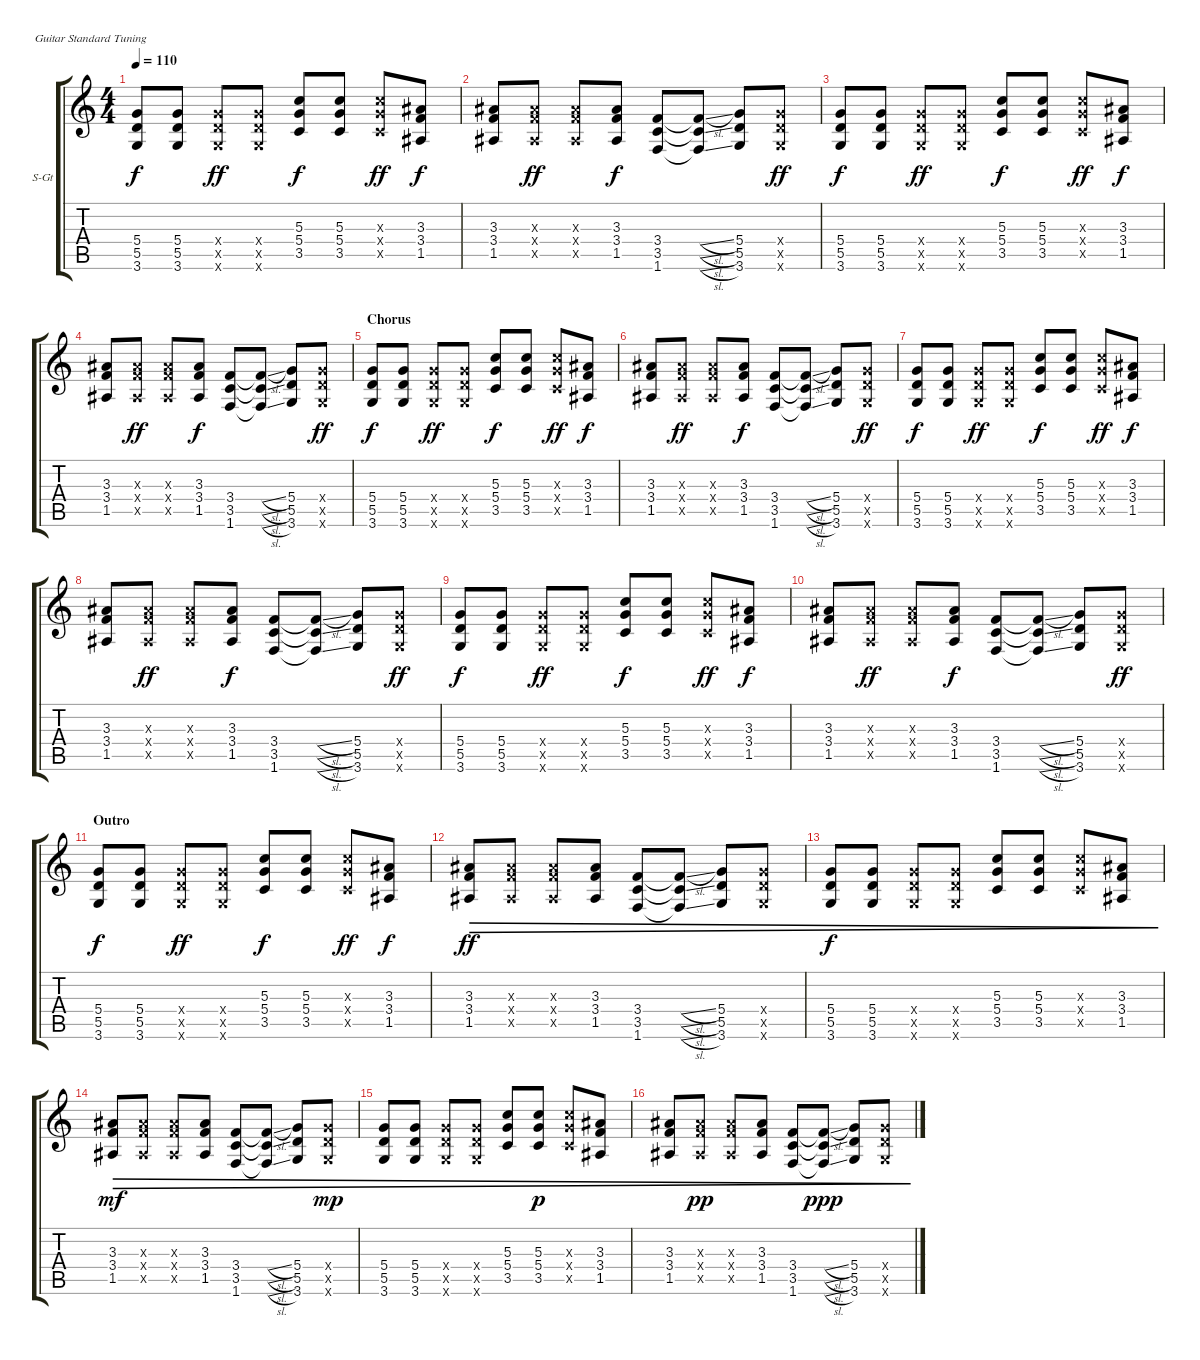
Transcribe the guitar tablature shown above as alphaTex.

\defaultSystemsLayout 4
\bracketExtendMode groupsimilarinstruments
\firstSystemTrackNameOrientation horizontal
\otherSystemsTrackNameOrientation horizontal
\track ("Steel Guitar" "S-Gt") {instrument acousticguitarsteel}
\staff {score tabs}
\tuning (E4 B3 G3 D3 A2 E2)
\ts (4 4)
\tempo 110
\clef g2
\ks c
(3.6 5.5 5.4).8{dy f} (3.6 5.5 5.4).8 (3.6{x} 5.5{x} 5.4{x}).8{dy ff} (3.6{x} 5.5{x} 5.4{x}).8 (3.5 5.4 5.3).8{dy f} (3.5 5.4 5.3).8 (3.5{x} 5.4{x} 5.3{x}).8{dy ff} (1.5 3.4 3.3).8{dy f} |
(1.5 3.4 3.3).8 (1.5{x} 3.4{x} 3.3{x}).8{dy ff} (1.5{x} 3.4{x} 3.3{x}).8 (1.5 3.4 3.3).8{dy f} (1.6 3.5 3.4).8 (1.6{sl t} 3.5{sl t} 3.4{sl t}).8 (3.6 5.5 5.4).8 (3.6{x} 5.4{x} 5.5{x}).8{dy ff} |
(3.6 5.5 5.4).8{dy f} (3.6 5.5 5.4).8 (3.6{x} 5.5{x} 5.4{x}).8{dy ff} (3.6{x} 5.5{x} 5.4{x}).8 (3.5 5.4 5.3).8{dy f} (3.5 5.4 5.3).8 (3.5{x} 5.4{x} 5.3{x}).8{dy ff} (1.5 3.4 3.3).8{dy f} |
(1.5 3.4 3.3).8 (1.5{x} 3.4{x} 3.3{x}).8{dy ff} (1.5{x} 3.4{x} 3.3{x}).8 (1.5 3.4 3.3).8{dy f} (1.6 3.5 3.4).8 (1.6{sl t} 3.5{sl t} 3.4{sl t}).8 (3.6 5.5 5.4).8 (3.6{x} 5.4{x} 5.5{x}).8{dy ff} |
\section ("" "Chorus")
(3.6 5.5 5.4).8{dy f} (3.6 5.5 5.4).8 (3.6{x} 5.5{x} 5.4{x}).8{dy ff} (3.6{x} 5.5{x} 5.4{x}).8 (3.5 5.4 5.3).8{dy f} (3.5 5.4 5.3).8 (3.5{x} 5.4{x} 5.3{x}).8{dy ff} (1.5 3.4 3.3).8{dy f} |
(1.5 3.4 3.3).8 (1.5{x} 3.4{x} 3.3{x}).8{dy ff} (1.5{x} 3.4{x} 3.3{x}).8 (1.5 3.4 3.3).8{dy f} (1.6 3.5 3.4).8 (1.6{sl t} 3.5{sl t} 3.4{sl t}).8 (3.6 5.5 5.4).8 (3.6{x} 5.4{x} 5.5{x}).8{dy ff} |
(3.6 5.5 5.4).8{dy f} (3.6 5.5 5.4).8 (3.6{x} 5.5{x} 5.4{x}).8{dy ff} (3.6{x} 5.5{x} 5.4{x}).8 (3.5 5.4 5.3).8{dy f} (3.5 5.4 5.3).8 (3.5{x} 5.4{x} 5.3{x}).8{dy ff} (1.5 3.4 3.3).8{dy f} |
(1.5 3.4 3.3).8 (1.5{x} 3.4{x} 3.3{x}).8{dy ff} (1.5{x} 3.4{x} 3.3{x}).8 (1.5 3.4 3.3).8{dy f} (1.6 3.5 3.4).8 (1.6{sl t} 3.5{sl t} 3.4{sl t}).8 (3.6 5.5 5.4).8 (3.6{x} 5.4{x} 5.5{x}).8{dy ff} |
(3.6 5.5 5.4).8{dy f} (3.6 5.5 5.4).8 (3.6{x} 5.5{x} 5.4{x}).8{dy ff} (3.6{x} 5.5{x} 5.4{x}).8 (3.5 5.4 5.3).8{dy f} (3.5 5.4 5.3).8 (3.5{x} 5.4{x} 5.3{x}).8{dy ff} (1.5 3.4 3.3).8{dy f} |
(1.5 3.4 3.3).8 (1.5{x} 3.4{x} 3.3{x}).8{dy ff} (1.5{x} 3.4{x} 3.3{x}).8 (1.5 3.4 3.3).8{dy f} (1.6 3.5 3.4).8 (1.6{sl t} 3.5{sl t} 3.4{sl t}).8 (3.6 5.5 5.4).8 (3.6{x} 5.4{x} 5.5{x}).8{dy ff} |
\section ("" "Outro")
(3.6 5.5 5.4).8{dy f} (3.6 5.5 5.4).8 (3.6{x} 5.5{x} 5.4{x}).8{dy ff} (3.6{x} 5.5{x} 5.4{x}).8 (3.5 5.4 5.3).8{dy f} (3.5 5.4 5.3).8 (3.5{x} 5.4{x} 5.3{x}).8{dy ff} (1.5 3.4 3.3).8{dy f} |
(1.5 3.4 3.3).8{dec dy ff} (1.5{x} 3.4{x} 3.3{x}).8{dec} (1.5{x} 3.4{x} 3.3{x}).8{dec} (1.5 3.4 3.3).8{dec} (1.6 3.5 3.4).8{dec} (1.6{sl t} 3.5{sl t} 3.4{sl t}).8{dec} (3.6 5.5 5.4).8{dec} (3.6{x} 5.4{x} 5.5{x}).8{dec} |
(3.6 5.5 5.4).8{dec dy f} (3.6 5.5 5.4).8{dec} (3.6{x} 5.5{x} 5.4{x}).8{dec} (3.6{x} 5.5{x} 5.4{x}).8{dec} (3.5 5.4 5.3).8{dec} (3.5 5.4 5.3).8{dec} (3.5{x} 5.4{x} 5.3{x}).8{dec} (1.5 3.4 3.3).8{dec} |
(1.5 3.4 3.3).8{dec dy mf} (1.5{x} 3.4{x} 3.3{x}).8{dec} (1.5{x} 3.4{x} 3.3{x}).8{dec} (1.5 3.4 3.3).8{dec} (1.6 3.5 3.4).8{dec} (1.6{sl t} 3.5{sl t} 3.4{sl t}).8{dec} (3.6 5.5 5.4).8{dec} (3.6{x} 5.4{x} 5.5{x}).8{dec dy mp} |
(3.6 5.5 5.4).8{dec} (3.6 5.5 5.4).8{dec} (3.6{x} 5.5{x} 5.4{x}).8{dec} (3.6{x} 5.5{x} 5.4{x}).8{dec} (3.5 5.4 5.3).8{dec} (3.5 5.4 5.3).8{dec dy p} (3.5{x} 5.4{x} 5.3{x}).8{dec} (1.5 3.4 3.3).8{dec} |
(1.5 3.4 3.3).8{dec} (1.5{x} 3.4{x} 3.3{x}).8{dec dy pp} (1.5{x} 3.4{x} 3.3{x}).8{dec} (1.5 3.4 3.3).8{dec} (1.6 3.5 3.4).8{dec} (1.6{sl t} 3.5{sl t} 3.4{sl t}).8{dec dy ppp} (3.6 5.5 5.4).8{dec} (3.6{x} 5.4{x} 5.5{x}).8{dec}
